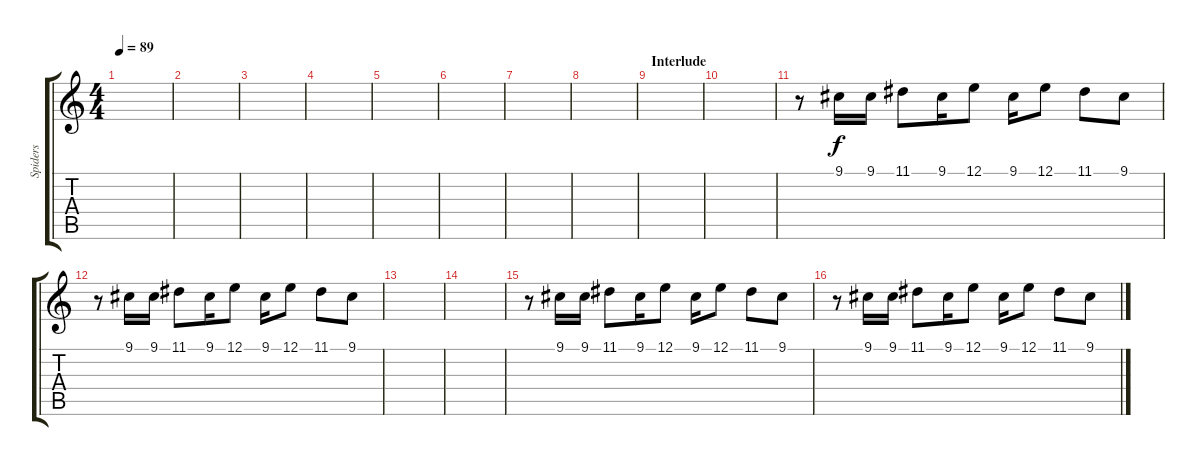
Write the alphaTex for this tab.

\track ("Spiders" "Spiders") {instrument fx4atmosphere}
\staff {score tabs}
\tuning (E4 B3 G3 D3 A2 E2) {hide}
\ts (4 4)
\tempo 89
\clef g2
\ks c
|
|
|
|
|
|
|
|
\section ("" "Interlude")
|
|
r.8{volume 16 instrument pizzicatostrings} 9.1.16 9.1.16 11.1.8 9.1.16 12.1.8 9.1.16 12.1.8 11.1.8 9.1.8 |
r.8{volume 16 instrument pizzicatostrings} 9.1.16 9.1.16 11.1.8 9.1.16 12.1.8 9.1.16 12.1.8 11.1.8 9.1.8 |
|
|
r.8{volume 16 instrument pizzicatostrings} 9.1.16 9.1.16 11.1.8 9.1.16 12.1.8 9.1.16 12.1.8 11.1.8 9.1.8 |
r.8{volume 16 instrument pizzicatostrings} 9.1.16 9.1.16 11.1.8 9.1.16 12.1.8 9.1.16 12.1.8 11.1.8 9.1.8
